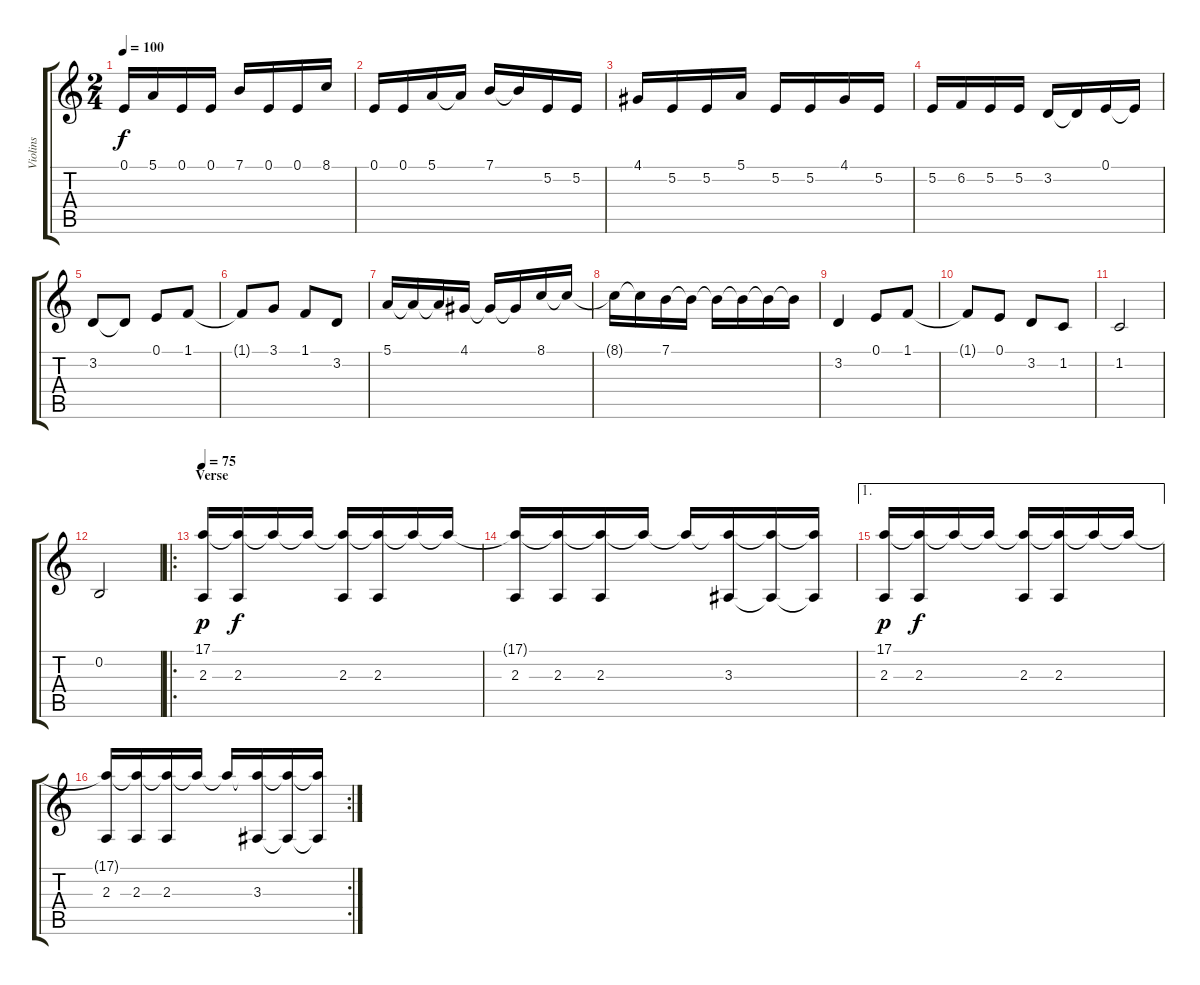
\track ("Violins" "Violins") {instrument stringensemble1}
\staff {score tabs}
\tuning (E4 B3 G3 D3 A2 E2) {hide}
\ts (2 4)
\tempo 100
\clef g2
\ks c
0.1.16{dy f} 5.1.16 0.1.16 0.1.16 7.1.16 0.1.16 0.1.16 8.1.16 |
0.1.16 0.1.16 5.1.16 5.1{t}.16 7.1.16 7.1{t}.16 5.2.16 5.2.16 |
4.1.16 5.2.16 5.2.16 5.1.16 5.2.16 5.2.16 4.1.16 5.2.16 |
5.2.16 6.2.16 5.2.16 5.2.16 3.2.16 3.2{t}.16 0.1.16 0.1{t}.16 |
3.2.8 3.2{t}.8 0.1.8 1.1.8 |
1.1{t}.8 3.1.8 1.1.8 3.2.8 |
5.1.16 5.1{t}.16 5.1{t}.16 4.1.16 4.1{t}.16 4.1{t}.16 8.1.16 8.1{t}.16 |
8.1{t}.16 8.1{t}.16 7.1.16 7.1{t}.16 7.1{t}.16 7.1{t}.16 7.1{t}.16 7.1{t}.16 |
3.2.4 0.1.8 1.1.8 |
1.1{t}.8 0.1.8 3.2.8 1.2.8 |
1.2.2 |
0.2.2 |
\ro
\section ("" "Verse")
\tempo 75
(17.1 2.3).16{dy p} (17.1{t} 2.3).16{dy f} 17.1{t}.16 17.1{t}.16 (17.1{t} 2.3).16 (17.1{t} 2.3).16 17.1{t}.16 17.1{t}.16 |
(17.1{t} 2.3).16 (17.1{t} 2.3).16 (17.1{t} 2.3).16 17.1{t}.16 17.1{t}.16 (17.1{t} 3.3).16 (17.1{t} 3.3{t}).16 (17.1{t} 3.3{t}).16 |
\ae 1
(17.1 2.3).16{dy p} (17.1{t} 2.3).16{dy f} 17.1{t}.16 17.1{t}.16 (17.1{t} 2.3).16 (17.1{t} 2.3).16 17.1{t}.16 17.1{t}.16 |
\rc 2
(17.1{t} 2.3).16 (17.1{t} 2.3).16 (17.1{t} 2.3).16 17.1{t}.16 17.1{t}.16 (17.1{t} 3.3).16 (17.1{t} 3.3{t}).16 (17.1{t} 3.3{t}).16
